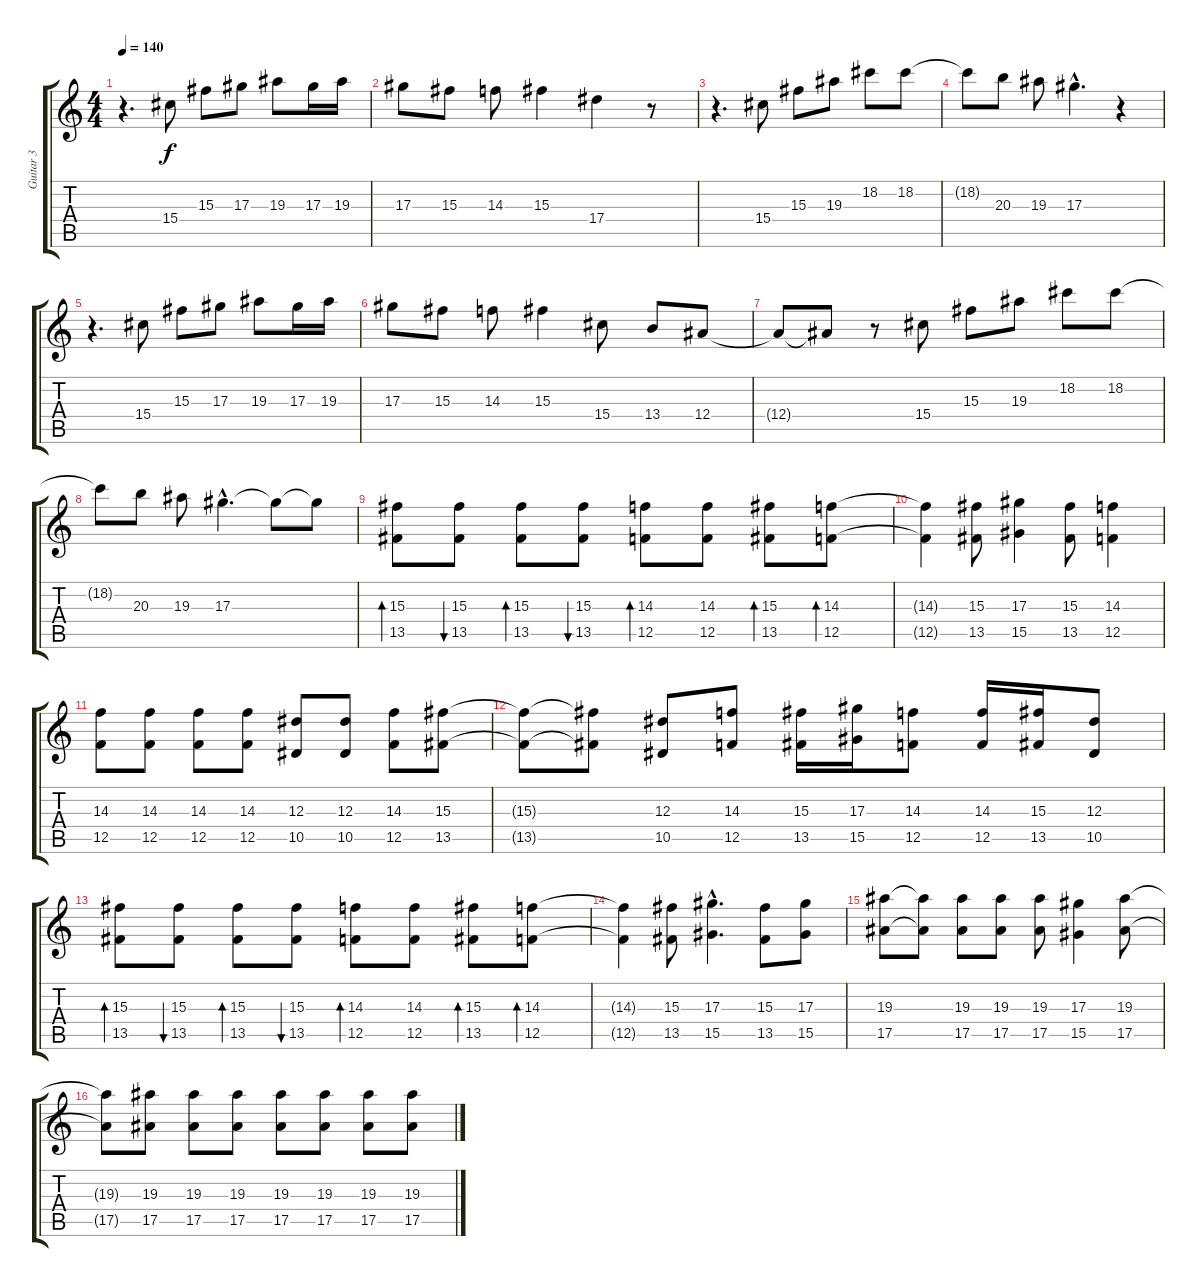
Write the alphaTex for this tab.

\track ("Guitar 3" "Guitar 3") {instrument acousticguitarsteel}
\staff {score tabs}
\tuning (C4 G3 Eb3 Bb2 F2 C2) {hide}
\ts (4 4)
\tempo 140
\clef g2
\ks c
r.4{d dy f volume 14 balance 12 instrument distortionguitar} 15.4.8 15.3.8 17.3.8 19.3.8 17.3.16 19.3.16 |
17.3.8 15.3.8 14.3.8 15.3.4 17.4.4 r.8 |
r.4{d} 15.4.8 15.3.8 19.3.8 18.2.8 18.2.8 |
18.2{t}.8 20.3.8 19.3.8 17.3{hac}.4{d} r.4 |
r.4{d} 15.4.8 15.3.8 17.3.8 19.3.8 17.3.16 19.3.16 |
17.3.8 15.3.8 14.3.8 15.3.4 15.4.8 13.4.8 12.4.8 |
12.4{t}.8 12.4{t}.8 r.8 15.4.8 15.3.8 19.3.8 18.2.8 18.2.8 |
18.2{t}.8 20.3.8 19.3.8 17.3{hac}.4{d} 17.3{t}.8 17.3{t}.8 |
(15.3 13.5).8{bd 120 volume 14 balance 4 instrument distortionguitar} (15.3 13.5).8{bu 120} (15.3 13.5).8{bd 120} (15.3 13.5).8{bu 120} (14.3 12.5).8{bd 120} (14.3 12.5).8 (15.3 13.5).8{bd 120} (14.3 12.5).8{bd 120} |
(14.3{t} 12.5{t}).4 (15.3 13.5).8 (17.3 15.5).4 (15.3 13.5).8 (14.3 12.5).4 |
(14.3 12.5).8 (14.3 12.5).8 (14.3 12.5).8 (14.3 12.5).8 (12.3 10.5).8 (12.3 10.5).8 (14.3 12.5).8 (15.3 13.5).8 |
(15.3{t} 13.5{t}).8 (15.3{t} 13.5{t}).8 (12.3 10.5).8 (14.3 12.5).8 (15.3 13.5).16 (17.3 15.5).16 (14.3 12.5).8 (14.3 12.5).16 (15.3 13.5).16 (12.3 10.5).8 |
(15.3 13.5).8{bd 120 volume 14 instrument distortionguitar} (15.3 13.5).8{bu 120} (15.3 13.5).8{bd 120} (15.3 13.5).8{bu 120} (14.3 12.5).8{bd 120} (14.3 12.5).8 (15.3 13.5).8{bd 120} (14.3 12.5).8{bd 120} |
(14.3{t} 12.5{t}).4 (15.3 13.5).8 (17.3{hac} 15.5{hac}).4{d} (15.3 13.5).8 (17.3 15.5).8 |
(19.3 17.5).8 (19.3{t} 17.5{t}).8 (19.3 17.5).8 (19.3 17.5).8 (19.3 17.5).8 (17.3 15.5).4 (19.3 17.5).8 |
(19.3{t} 17.5{t}).8 (19.3 17.5).8 (19.3 17.5).8 (19.3 17.5).8 (19.3 17.5).8 (19.3 17.5).8 (19.3 17.5).8 (19.3 17.5).8
